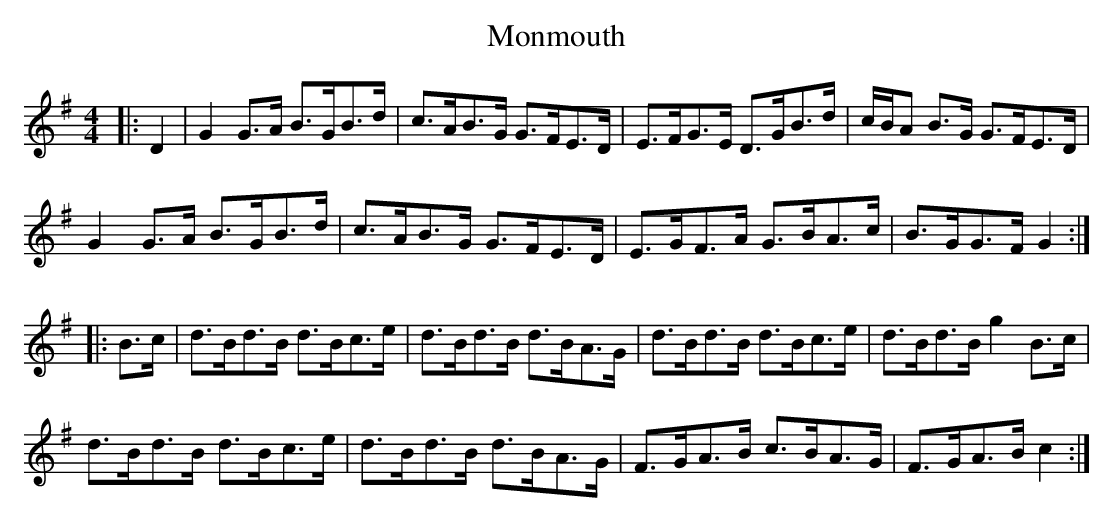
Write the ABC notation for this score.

X:1
T: Monmouth
M: 4/4
L: 1/8
K: Gmaj
|:D2|G2 G>A B>GB>d|c>AB>G G>FE>D|E>FG>E D>GB>d|c/B/A B>G G>FE>D|
G2 G>A B>GB>d|c>AB>G G>FE>D|E>GF>A G>BA>c|B>GG>F G2:|:
B>c|d>Bd>B d>Bc>e|d>Bd>B d>BA>G|d>Bd>B d>Bc>e|d>Bd>B g2 B>c|
d>Bd>B d>Bc>e|d>Bd>B d>BA>G|F>GA>B c>BA>G|F>GA>B c2:|
